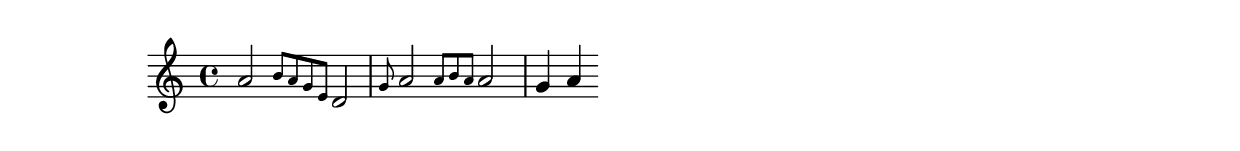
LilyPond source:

 \relative c'' {
          a2 \grace {b8 a g e} d2 \grace g8 a2 \grace {a8 b a} a2 g4 a4 
        }